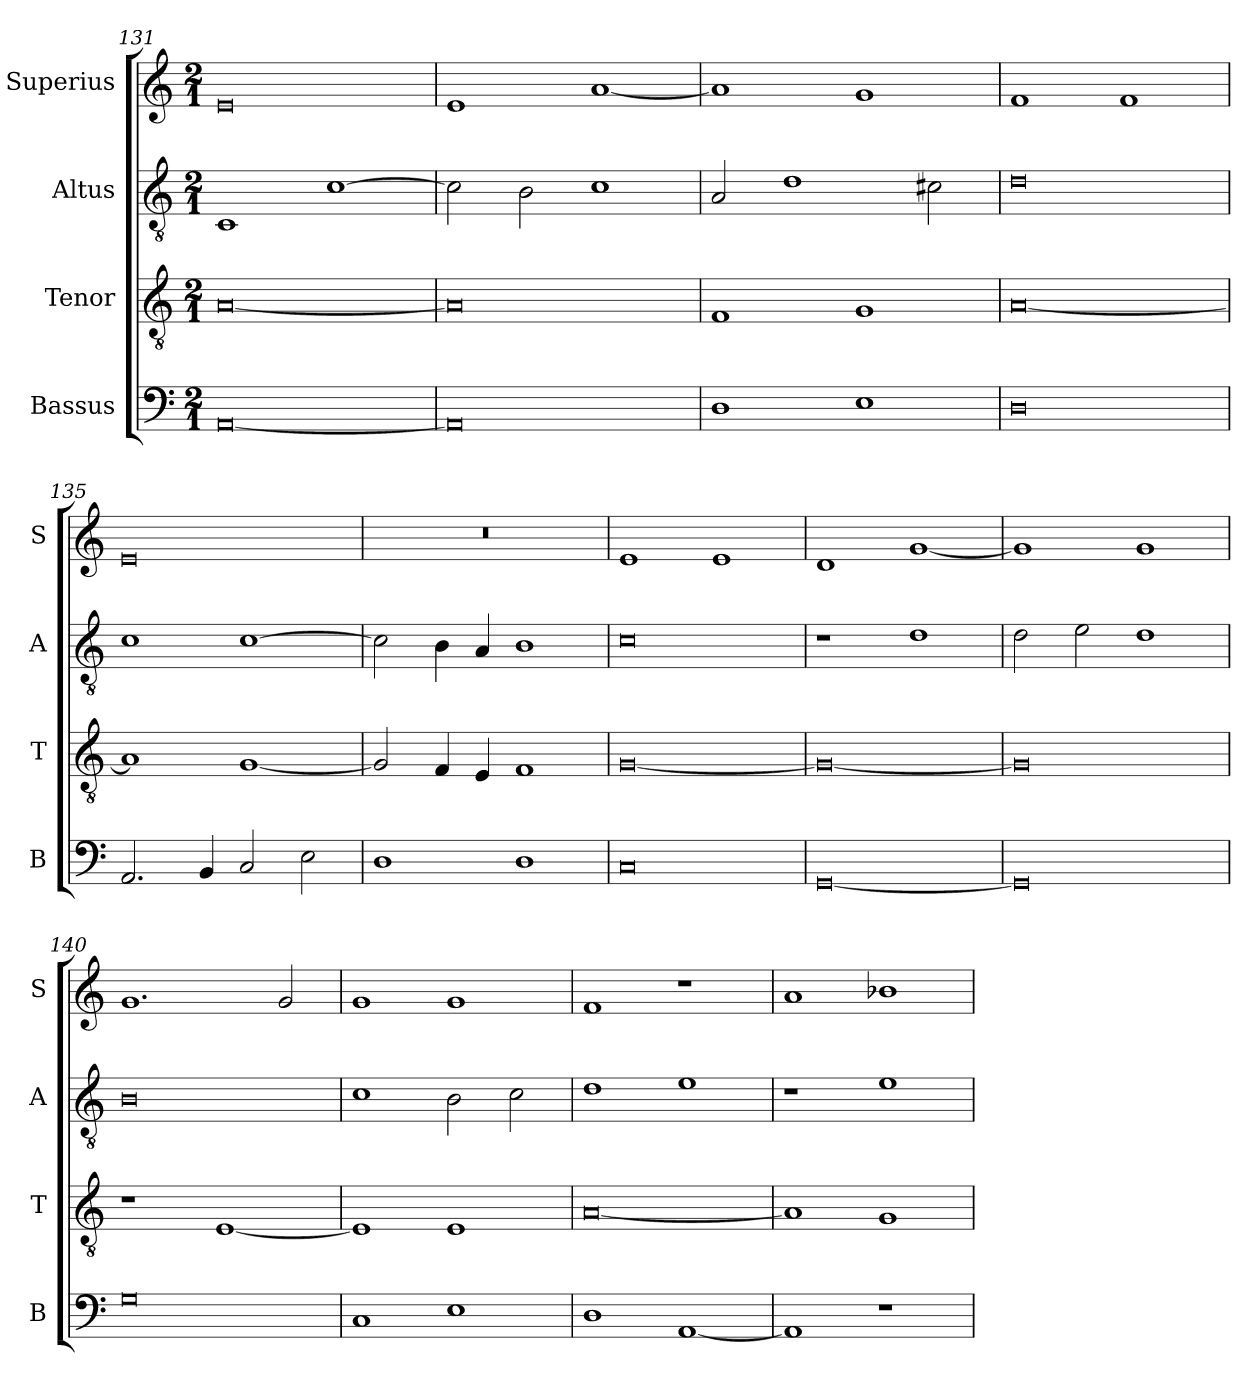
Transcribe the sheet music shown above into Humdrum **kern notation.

**kern	**kern	**kern	**kern
*part4	*part3	*part2	*part1
*staff4	*staff3	*staff2	*staff1
*I"Bassus	*I"Tenor	*I"Altus	*I"Superius
*I'B	*I'T	*I'A	*I'S
*clefF4	*clefGv2	*clefGv2	*clefG2
*k[]	*k[]	*k[]	*k[]
*M2/1	*M2/1	*M2/1	*M2/1
=131	=131	=131	=131
[0AA	[0A	1C	0e
.	.	[1c	.
=132	=132	=132	=132
0AA]	0A]	2c]	1e
.	.	2B	.
.	.	1c	[1a
=133	=133	=133	=133
1D	1F	2A	1a]
.	.	1d	.
1E	1G	.	1g
.	.	2c#X	.
=134	=134	=134	=134
0D	[0A	0d	1f
.	.	.	1f
=135	=135	=135	=135
2.AA	1A]	1c	0e
4BB	.	.	.
2C	[1G	[1c	.
2E	.	.	.
=136	=136	=136	=136
1D	2G]	2c]	0r
.	4F	4B	.
.	4E	4A	.
1D	1F	1B	.
=137	=137	=137	=137
0C	[0G	0c	1e
.	.	.	1e
=138	=138	=138	=138
[0GG	0G_	1r	1d
.	.	1d	[1g
=139	=139	=139	=139
0GG]	0G]	2d	1g]
.	.	2e	.
.	.	1d	1g
=140	=140	=140	=140
0G	1r	0B	1.g
.	[1E	.	.
.	.	.	2g
=141	=141	=141	=141
1C	1E]	1c	1g
1E	1E	2B	1g
.	.	2c	.
=142	=142	=142	=142
1D	[0A	1d	1f
[1AA	.	1e	1r
=143	=143	=143	=143
1AA]	1A]	1r	1a
1r	1G	1e	1b-X
=	=	=	=
*-	*-	*-	*-
